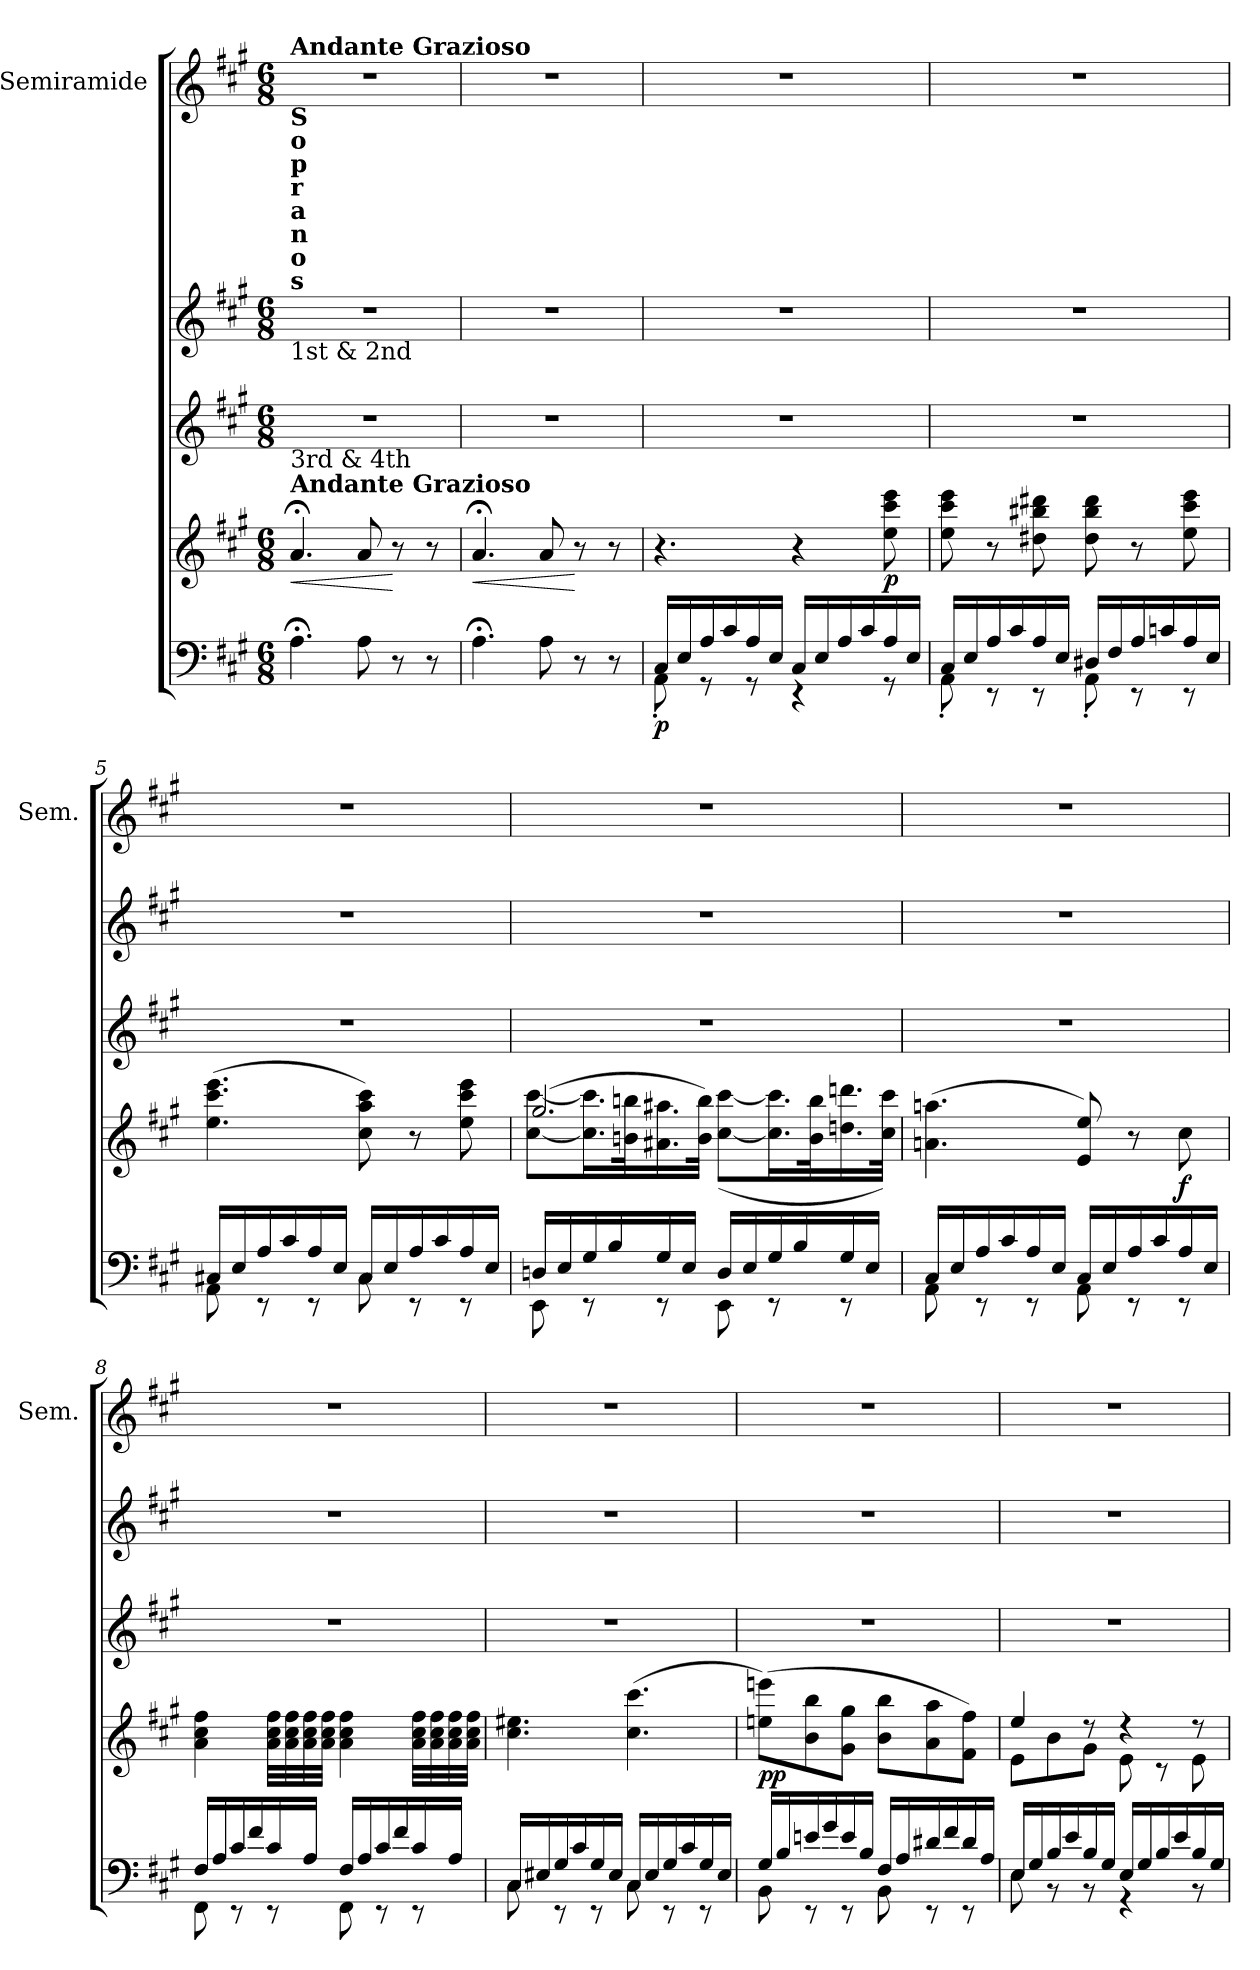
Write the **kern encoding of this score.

**kern	**kern	**dynam	**kern	**kern	**kern
*part4	*part4	*part4	*part3	*part2	*part1
*staff5	*staff4	*staff4/5	*staff3	*staff2	*staff1
*	*	*	*	*	*I"Semiramide
*	*	*	*	*	*I'Sem.
*clefF4	*clefG2	*	*clefG2	*clefG2	*clefG2
*k[f#c#g#]	*k[f#c#g#]	*	*k[f#c#g#]	*k[f#c#g#]	*k[f#c#g#]
*A:	*A:	*	*A:	*A:	*A:
*M6/8	*M6/8	*	*M6/8	*M6/8	*M6/8
=1	=1	=1	=1	=1	=1
!	!	!	!	!	!LO:TX:a:B:t=Andante Grazioso
!	!	!	!	!LO:TX:a:B:t=S\no\np\nr\na\nn\no\ns	!
!	!	!	!	!LO:TX:b:t=1st & 2nd	!
!	!	!	!LO:TX:b:t=3rd & 4th	!	!
!	!LO:TX:a:B:t=Andante Grazioso	!	!	!	!
!	!	!LO:HP:b	!	!	!
4.A;<\	4.a;</	<	2.r	2.r	2.r
8A\	8a/	.	.	.	.
8r	8r	[	.	.	.
8r	8r	.	.	.	.
=2	=2	=2	=2	=2	=2
!	!	!LO:HP:b	!	!	!
4.A;<\	4.a;</	<	2.r	2.r	2.r
8A\	8a/	.	.	.	.
8r	8r	[	.	.	.
8r	8r	.	.	.	.
=3	=3	=3	=3	=3	=3
*^	*	*	*	*	*
!	!	!	!LO:DY:b=2	!	!	!
16C#/LL	8AA'<\	4.r	p	2.r	2.r	2.r
16E/	.	.	.	.	.	.
16A/	8rGG	.	.	.	.	.
16c#/	.	.	.	.	.	.
16A/	8rGG	.	.	.	.	.
16E/JJ	.	.	.	.	.	.
16C#/LL	4rEE	4r	.	.	.	.
16E/	.	.	.	.	.	.
16A/	.	.	.	.	.	.
16c#/	.	.	.	.	.	.
!	!	!	!LO:DY:b	!	!	!
16A/	8rGG	8ee\ 8ccc#\ 8eee\	p	.	.	.
16E/JJ	.	.	.	.	.	.
=4	=4	=4	=4	=4	=4	=4
16C#/LL	8AA'<\	8ee\ 8ccc#\ 8eee\	.	2.r	2.r	2.r
16E/	.	.	.	.	.	.
16A/	8rEE	8r	.	.	.	.
16c#/	.	.	.	.	.	.
16A/	8rEE	8dd#X\ 8bb#X\ 8ddd#X\	.	.	.	.
16E/JJ	.	.	.	.	.	.
16D#X/LL	8AA'<\	8dd#\ 8bb#\ 8ddd#\	.	.	.	.
16F#/	.	.	.	.	.	.
16A/	8rEE	8r	.	.	.	.
16cn/	.	.	.	.	.	.
16A/	8rEE	8ee\ 8ccc#\ 8eee\	.	.	.	.
16E/JJ	.	.	.	.	.	.
!!LO:LB:g=z
=5	=5	=5	=5	=5	=5	=5
16C#X/LL	8AA\	(4.ee\ 4.ccc#\ 4.eee\	.	2.r	2.r	2.r
16E/	.	.	.	.	.	.
16A/	8rEE	.	.	.	.	.
16c#/	.	.	.	.	.	.
16A/	8rEE	.	.	.	.	.
16E/JJ	.	.	.	.	.	.
16C#/LL	8C#\	8cc#\ 8aa\ 8ccc#\)	.	.	.	.
16E/	.	.	.	.	.	.
16A/	8rEE	8r	.	.	.	.
16c#/	.	.	.	.	.	.
16A/	8rEE	8ee\ 8ccc#\ 8eee\	.	.	.	.
16E/JJ	.	.	.	.	.	.
=6	=6	=6	=6	=6	=6	=6
*	*	*^	*	*	*	*
16Dn/LL	8EE\	(2.gg#/	[<8cc#\ [>8ccc#\L	.	2.r	2.r	2.r
16E/	.	.	.	.	.	.	.
16G#/	8rEE	.	16.cc#\] 16.ccc#\]L	.	.	.	.
16B/	.	.	.	.	.	.	.
.	.	.	32bn\ 32bbn\k	.	.	.	.
16G#/	8rEE	.	16.a#X\ 16.aa#X\	.	.	.	.
16E/JJ	.	.	.	.	.	.	.
.	.	.	32b\ 32bb\JJk)	.	.	.	.
16D/LL	8EE\	.	(>[<8cc#\ [>8ccc#\L	.	.	.	.
16E/	.	.	.	.	.	.	.
16G#/	8rEE	.	16.cc#\] 16.ccc#\]L	.	.	.	.
16B/	.	.	.	.	.	.	.
.	.	.	32b\ 32bb\k	.	.	.	.
16G#/	8rEE	.	16.ddn\ 16.dddn\	.	.	.	.
16E/JJ	.	.	.	.	.	.	.
.	.	.	32cc#\ 32ccc#\JJk)	.	.	.	.
*	*	*v	*v	*	*	*	*
=7	=7	=7	=7	=7	=7	=7
16C#/LL	8AA\	(4.an\ 4.aan\	.	2.r	2.r	2.r
16E/	.	.	.	.	.	.
16A/	8rEE	.	.	.	.	.
16c#/	.	.	.	.	.	.
16A/	8rEE	.	.	.	.	.
16E/JJ	.	.	.	.	.	.
16C#/LL	8AA\	8e/ 8ee/)	.	.	.	.
16E/	.	.	.	.	.	.
16A/	8rEE	8r	.	.	.	.
16c#/	.	.	.	.	.	.
!	!	!	!LO:DY:b	!	!	!
16A/	8rEE	8cc#\	f	.	.	.
16E/JJ	.	.	.	.	.	.
!!LO:LB:g=z
=8	=8	=8	=8	=8	=8	=8
16F#/LL	8FF#\	4a\ 4cc#\ 4ff#\	.	2.r	2.r	2.r
16A/	.	.	.	.	.	.
16c#/	8rEE	.	.	.	.	.
16f#/	.	.	.	.	.	.
16c#/	8rEE	32a\ 32cc#\ 32ff#\LLL	.	.	.	.
.	.	32a\ 32cc#\ 32ff#\	.	.	.	.
16A/JJ	.	32a\ 32cc#\ 32ff#\	.	.	.	.
.	.	32a\ 32cc#\ 32ff#\JJJ	.	.	.	.
16F#/LL	8FF#\	4a\ 4cc#\ 4ff#\	.	.	.	.
16A/	.	.	.	.	.	.
16c#/	8rEE	.	.	.	.	.
16f#/	.	.	.	.	.	.
16c#/	8rEE	32a\ 32cc#\ 32ff#\LLL	.	.	.	.
.	.	32a\ 32cc#\ 32ff#\	.	.	.	.
16A/JJ	.	32a\ 32cc#\ 32ff#\	.	.	.	.
.	.	32a\ 32cc#\ 32ff#\JJJ	.	.	.	.
=9	=9	=9	=9	=9	=9	=9
16C#/LL	8C#\	4.cc#\ 4.ee#X\	.	2.r	2.r	2.r
16E#X/	.	.	.	.	.	.
16G#/	8rEE	.	.	.	.	.
16c#/	.	.	.	.	.	.
16G#/	8rEE	.	.	.	.	.
16E#/JJ	.	.	.	.	.	.
16C#/LL	8C#\	(4.cc#\ 4.ccc#\	.	.	.	.
16E#/	.	.	.	.	.	.
16G#/	8rEE	.	.	.	.	.
16c#/	.	.	.	.	.	.
16G#/	8rEE	.	.	.	.	.
16E#/JJ	.	.	.	.	.	.
=10	=10	=10	=10	=10	=10	=10
!	!	!	!LO:DY:b	!	!	!
16G#/LL	8BB\	(8een\ 8eeen\L)	pp	2.r	2.r	2.r
16B/	.	.	.	.	.	.
16en/	8rEE	8b\ 8bb\	.	.	.	.
16g#/	.	.	.	.	.	.
16e/	8rEE	8g#\ 8gg#\J	.	.	.	.
16B/JJ	.	.	.	.	.	.
16F#/LL	8BB\	8b\ 8bb\L	.	.	.	.
16A/	.	.	.	.	.	.
16d#X/	8rEE	8a\ 8aa\	.	.	.	.
16f#/	.	.	.	.	.	.
16d#/	8rEE	8f#\ 8ff#\J)	.	.	.	.
16A/JJ	.	.	.	.	.	.
=11	=11	=11	=11	=11	=11	=11
*	*	*^	*	*	*	*
16E/LL	8E\	4ee/	8e\L	.	2.r	2.r	2.r
16G#/	.	.	.	.	.	.	.
16B/	8rBB	.	8b\	.	.	.	.
16e/	.	.	.	.	.	.	.
16B/	8rBB	8rdd	8g#\J	.	.	.	.
16G#/JJ	.	.	.	.	.	.	.
16E/LL	4rGG	4rcc	8e\	.	.	.	.
16G#/	.	.	.	.	.	.	.
16B/	.	.	8rc	.	.	.	.
16e/	.	.	.	.	.	.	.
16B/	8rBB	8rdd	8e\	.	.	.	.
16G#/JJ	.	.	.	.	.	.	.
*v	*v	*	*	*	*	*	*
*	*v	*v	*	*	*	*
=	=	=	=	=	=
*-	*-	*-	*-	*-	*-
